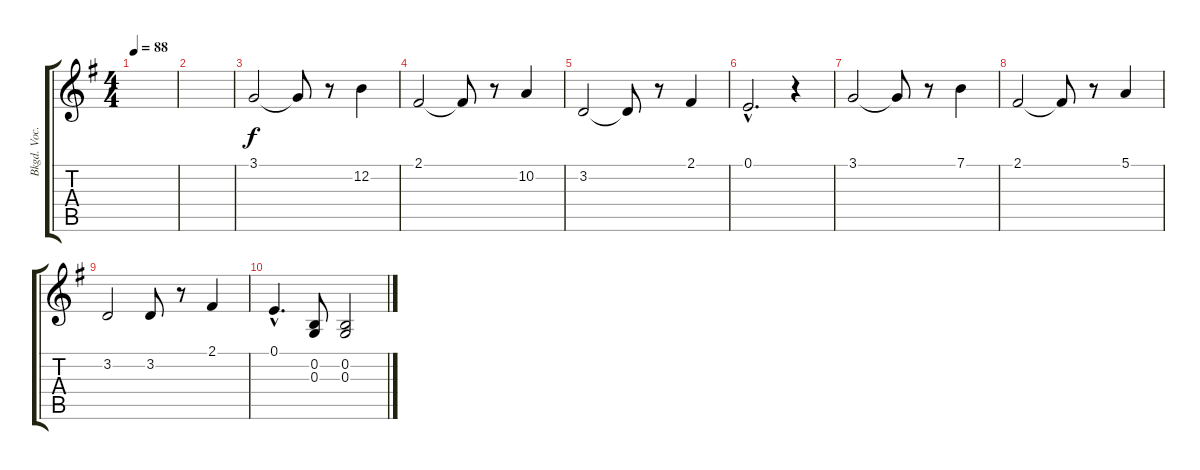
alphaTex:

\track ("Bkgd. Voc." "Bkgd. Voc.") {instrument choiraahs}
\staff {score tabs}
\tuning (E4 B3 G3 D3 A2 E2) {hide}
\ts (4 4)
\tempo 88
\clef g2
\ks g
|
|
3.1.2 3.1{t}.8 r.8 12.2.4 |
2.1.2 2.1{t}.8 r.8 10.2.4 |
3.2.2 3.2{t}.8 r.8 2.1.4 |
0.1{hac}.2{d} r.4 |
3.1.2 3.1{t}.8 r.8 7.1.4 |
2.1.2 2.1{t}.8 r.8 5.1.4 |
3.2.2 3.2.8 r.8 2.1.4 |
0.1{hac}.4{d} (0.2 0.3).8 (0.2 0.3).2
